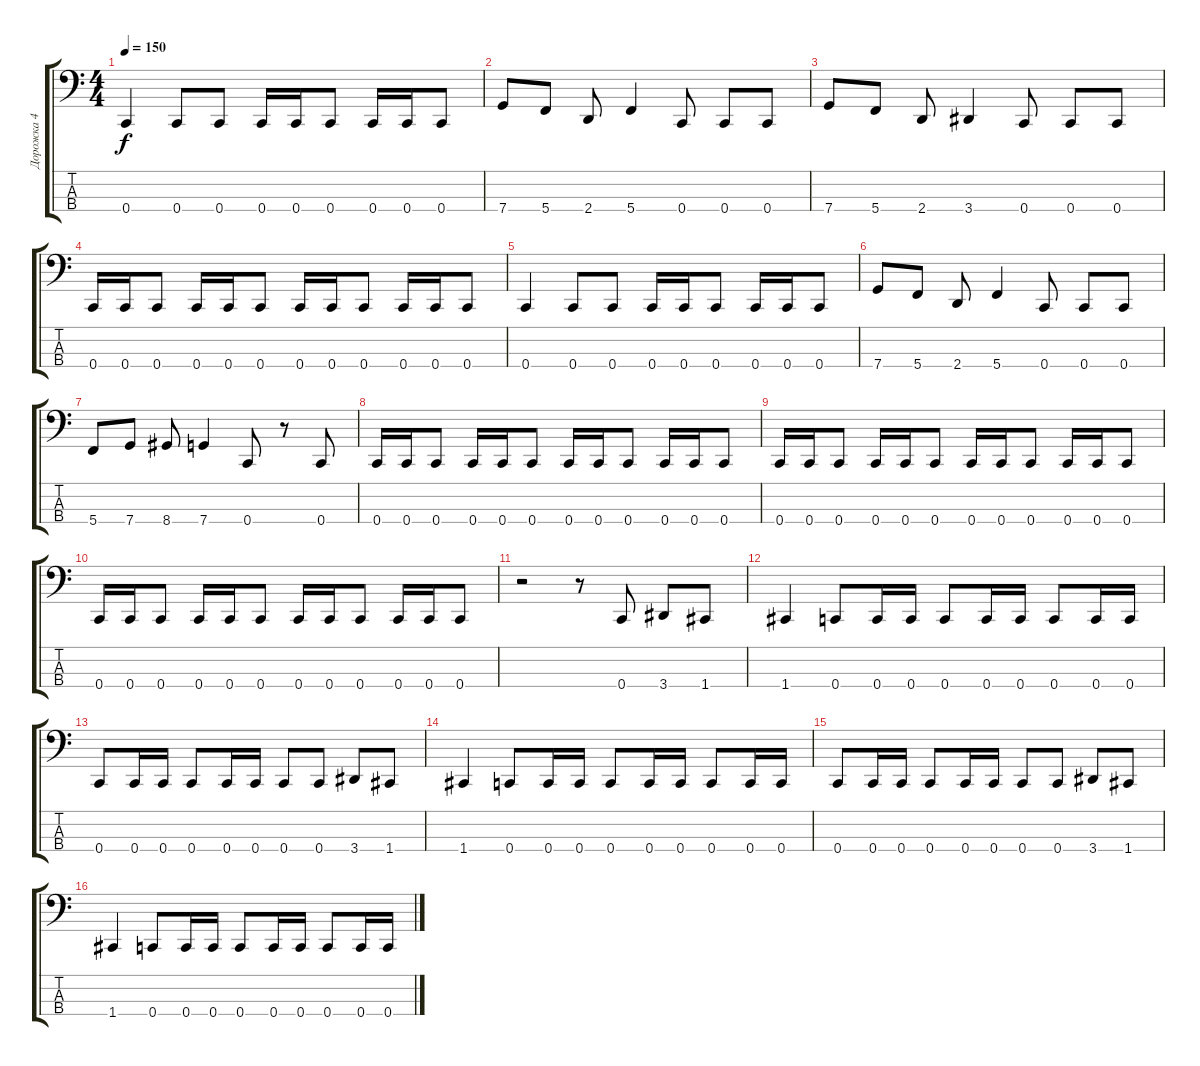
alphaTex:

\track ("Дорожка 4" "Дорожка 4") {instrument electricbassfinger}
\staff {score tabs}
\tuning (F2 C2 G1 C1) {hide}
\ts (4 4)
\tempo 150
\clef f4
\ks c
0.4.4{dy f} 0.4.8 0.4.8 0.4.16 0.4.16 0.4.8 0.4.16 0.4.16 0.4.8 |
7.4.8 5.4.8 2.4.8 5.4.4 0.4.8 0.4.8 0.4.8 |
7.4.8 5.4.8 2.4.8 3.4.4 0.4.8 0.4.8 0.4.8 |
0.4.16 0.4.16 0.4.8 0.4.16 0.4.16 0.4.8 0.4.16 0.4.16 0.4.8 0.4.16 0.4.16 0.4.8 |
0.4.4 0.4.8 0.4.8 0.4.16 0.4.16 0.4.8 0.4.16 0.4.16 0.4.8 |
7.4.8 5.4.8 2.4.8 5.4.4 0.4.8 0.4.8 0.4.8 |
5.4.8 7.4.8 8.4.8 7.4.4 0.4.8 r.8 0.4.8 |
0.4.16 0.4.16 0.4.8 0.4.16 0.4.16 0.4.8 0.4.16 0.4.16 0.4.8 0.4.16 0.4.16 0.4.8 |
0.4.16 0.4.16 0.4.8 0.4.16 0.4.16 0.4.8 0.4.16 0.4.16 0.4.8 0.4.16 0.4.16 0.4.8 |
0.4.16 0.4.16 0.4.8 0.4.16 0.4.16 0.4.8 0.4.16 0.4.16 0.4.8 0.4.16 0.4.16 0.4.8 |
r.2 r.8 0.4.8 3.4.8 1.4.8 |
1.4.4 0.4.8 0.4.16 0.4.16 0.4.8 0.4.16 0.4.16 0.4.8 0.4.16 0.4.16 |
0.4.8 0.4.16 0.4.16 0.4.8 0.4.16 0.4.16 0.4.8 0.4.8 3.4.8 1.4.8 |
1.4.4 0.4.8 0.4.16 0.4.16 0.4.8 0.4.16 0.4.16 0.4.8 0.4.16 0.4.16 |
0.4.8 0.4.16 0.4.16 0.4.8 0.4.16 0.4.16 0.4.8 0.4.8 3.4.8 1.4.8 |
1.4.4 0.4.8 0.4.16 0.4.16 0.4.8 0.4.16 0.4.16 0.4.8 0.4.16 0.4.16
